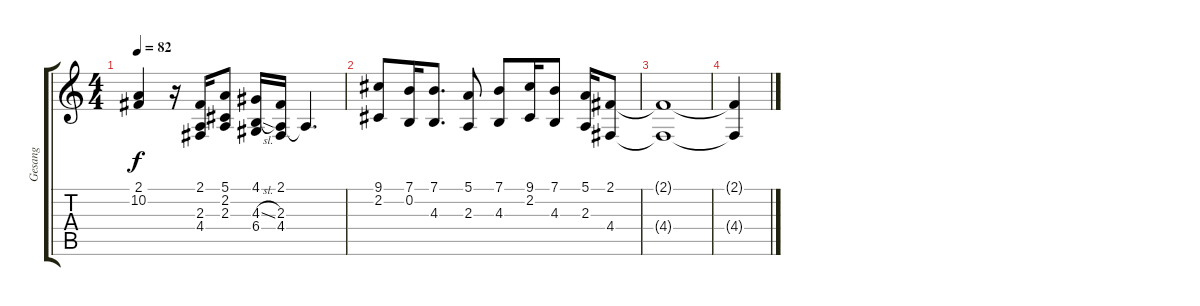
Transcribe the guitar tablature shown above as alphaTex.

\track ("Gesang" "Gesang") {instrument violin}
\staff {score tabs}
\tuning (E4 B3 G3 D3 A2 E2) {hide}
\ts (4 4)
\tempo 82
\clef g2
\ks c
(2.1{t} 10.2{t}).4{dy f} r.16 (2.1 2.3 4.4).16 (5.1 2.2 2.3).8 (4.1 4.3{sl} 6.4).16 (2.1 2.3 4.4).16 2.3{t}.4{d} |
(9.1 2.2).8 (7.1 0.2).16 (7.1 4.3).8{d} (5.1 2.3).8 (7.1 4.3).8 (9.1 2.2).16 (7.1 4.3).8 (5.1 2.3).16 (2.1 4.4).8 |
(2.1{t} 4.4{t}).1 |
(2.1{t} 4.4{t}).4
